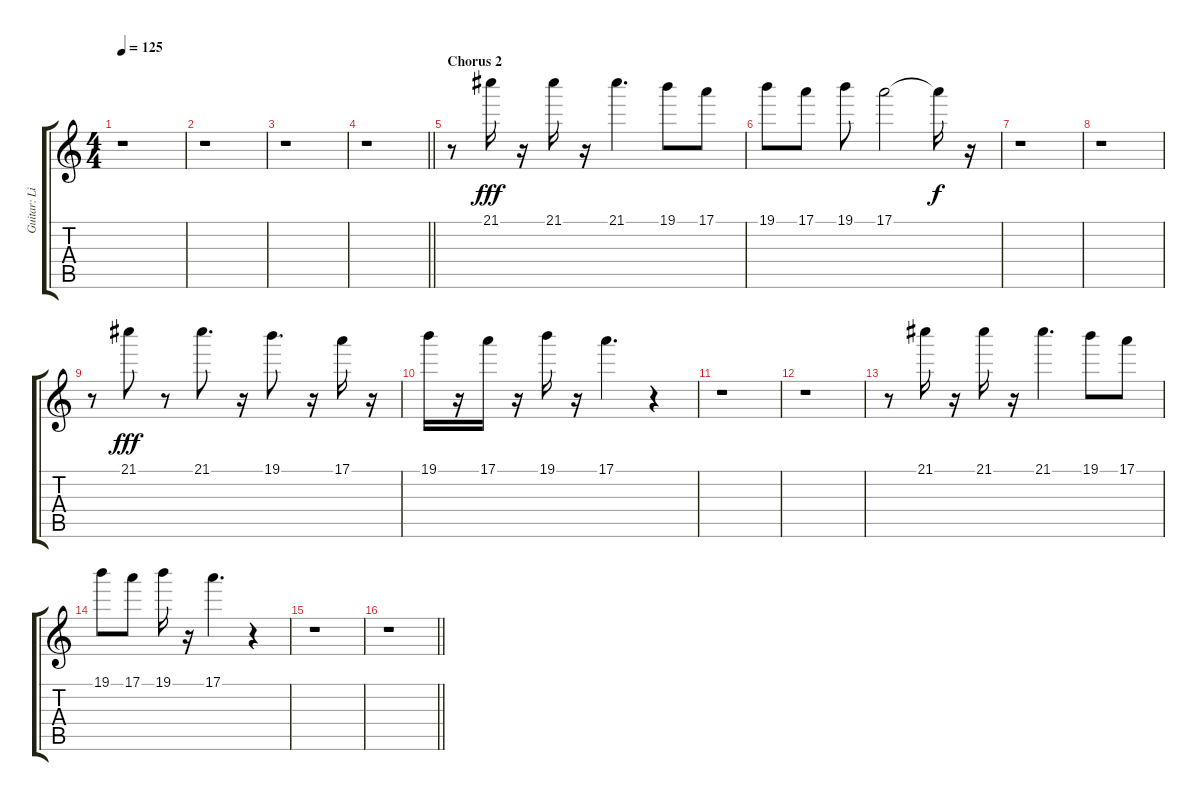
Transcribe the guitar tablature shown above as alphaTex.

\track ("Guitar: Lindsey Buckingham" "Guitar: Li") {instrument electricguitarclean}
\staff {score tabs}
\tuning (E4 B3 G3 D3 A2 E2) {hide}
\ts (4 4)
\tempo 125
\clef g2
\ks c
r.1{dy fff} |
r.1 |
r.1 |
\barLineRight lightlight
r.1 |
\section ("" "Chorus 2")
r.8 21.1.16 r.16 21.1.16 r.16 21.1.4{d} 19.1.8 17.1.8 |
19.1.8 17.1.8 19.1.8 17.1.2 17.1{t}.16{dy f} r.16 |
r.1 |
r.1 |
r.8 21.1.8{dy fff} r.8 21.1.8{d} r.16 19.1.8{d} r.16 17.1.16 r.16 |
19.1.16 r.16 17.1.16 r.16 19.1.16 r.16 17.1.4{d} r.4 |
r.1 |
r.1 |
r.8 21.1.16 r.16 21.1.16 r.16 21.1.4{d} 19.1.8 17.1.8 |
19.1.8 17.1.8 19.1.16 r.16 17.1.4{d} r.4 |
r.1 |
\barLineRight lightlight
r.1
